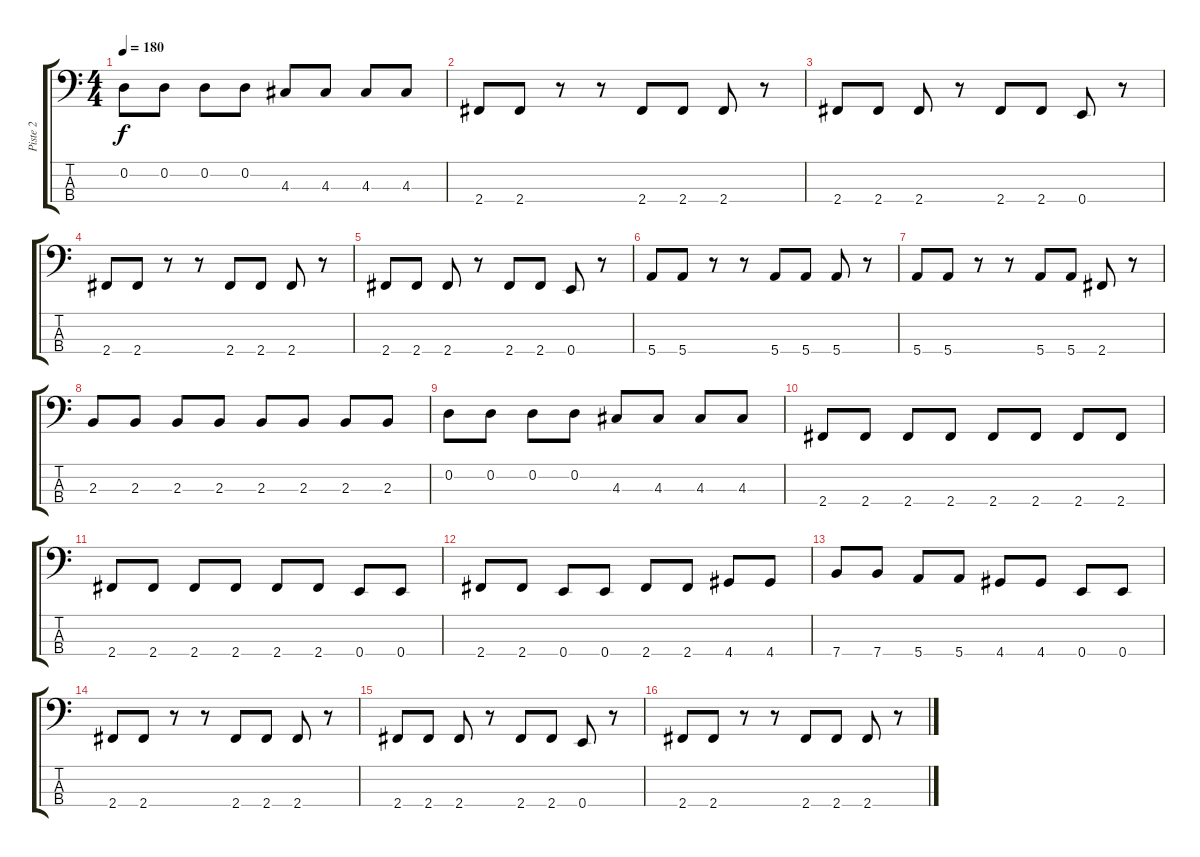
\track ("Piste 2" "Piste 2") {instrument electricbasspick}
\staff {score tabs}
\tuning (G2 D2 A1 E1) {hide}
\ts (4 4)
\tempo 180
\clef f4
\ks c
0.2.8{dy f} 0.2.8 0.2.8 0.2.8 4.3.8 4.3.8 4.3.8 4.3.8 |
2.4.8 2.4.8 r.8 r.8 2.4.8 2.4.8 2.4.8 r.8 |
2.4.8 2.4.8 2.4.8 r.8 2.4.8 2.4.8 0.4.8 r.8 |
2.4.8 2.4.8 r.8 r.8 2.4.8 2.4.8 2.4.8 r.8 |
2.4.8 2.4.8 2.4.8 r.8 2.4.8 2.4.8 0.4.8 r.8 |
5.4.8 5.4.8 r.8 r.8 5.4.8 5.4.8 5.4.8 r.8 |
5.4.8 5.4.8 r.8 r.8 5.4.8 5.4.8 2.4.8 r.8 |
2.3.8 2.3.8 2.3.8 2.3.8 2.3.8 2.3.8 2.3.8 2.3.8 |
0.2.8 0.2.8 0.2.8 0.2.8 4.3.8 4.3.8 4.3.8 4.3.8 |
2.4.8 2.4.8 2.4.8 2.4.8 2.4.8 2.4.8 2.4.8 2.4.8 |
2.4.8 2.4.8 2.4.8 2.4.8 2.4.8 2.4.8 0.4.8 0.4.8 |
2.4.8 2.4.8 0.4.8 0.4.8 2.4.8 2.4.8 4.4.8 4.4.8 |
7.4.8 7.4.8 5.4.8 5.4.8 4.4.8 4.4.8 0.4.8 0.4.8 |
2.4.8 2.4.8 r.8 r.8 2.4.8 2.4.8 2.4.8 r.8 |
2.4.8 2.4.8 2.4.8 r.8 2.4.8 2.4.8 0.4.8 r.8 |
2.4.8 2.4.8 r.8 r.8 2.4.8 2.4.8 2.4.8 r.8
